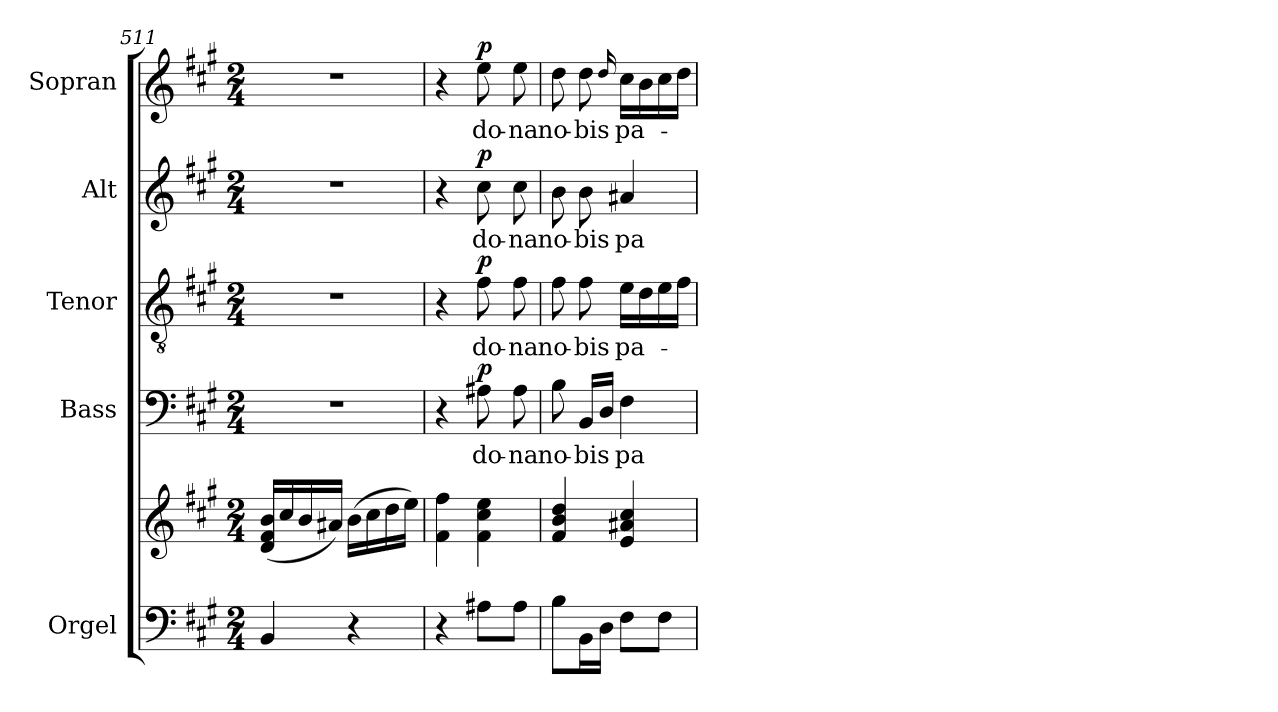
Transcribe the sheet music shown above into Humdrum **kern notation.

**kern	**kern	**kern	**text	**dynam	**kern	**text	**dynam	**kern	**text	**dynam	**kern	**text	**dynam
*part5	*part5	*part4	*part4	*part4	*part3	*part3	*part3	*part2	*part2	*part2	*part1	*part1	*part1
*staff6	*staff5	*staff4	*staff4	*staff4	*staff3	*staff3	*staff3	*staff2	*staff2	*staff2	*staff1	*staff1	*staff1
*I"Orgel	*	*I"Bass	*	*	*I"Tenor	*	*	*I"Alt	*	*	*I"Sopran	*	*
*I'Org.	*	*I'B.	*	*	*I'T.	*	*	*I'A.	*	*	*I'S.	*	*
*clefF4	*clefG2	*clefF4	*	*	*clefGv2	*	*	*clefG2	*	*	*clefG2	*	*
*k[f#c#g#]	*k[f#c#g#]	*k[f#c#g#]	*	*	*k[f#c#g#]	*	*	*k[f#c#g#]	*	*	*k[f#c#g#]	*	*
*A:	*A:	*A:	*	*	*A:	*	*	*A:	*	*	*A:	*	*
*M2/4	*M2/4	*M2/4	*	*	*M2/4	*	*	*M2/4	*	*	*M2/4	*	*
=511	=511	=511	=511	=511	=511	=511	=511	=511	=511	=511	=511	=511	=511
4BB/	(<16d/ 16f#/ 16b/LL	2r	.	.	2r	.	.	2r	.	.	2r	.	.
.	16cc#/	.	.	.	.	.	.	.	.	.	.	.	.
.	16b/	.	.	.	.	.	.	.	.	.	.	.	.
.	16a#X/JJ)	.	.	.	.	.	.	.	.	.	.	.	.
4r	(>16b\LL	.	.	.	.	.	.	.	.	.	.	.	.
.	16cc#\	.	.	.	.	.	.	.	.	.	.	.	.
.	16dd\	.	.	.	.	.	.	.	.	.	.	.	.
.	16ee\JJ)	.	.	.	.	.	.	.	.	.	.	.	.
=512	=512	=512	=512	=512	=512	=512	=512	=512	=512	=512	=512	=512	=512
4r	4f#\ 4ff#\	4r	.	.	4r	.	.	4r	.	.	4r	.	.
!	!	!	!LO:LY:b	!LO:DY:a	!	!LO:LY:b	!LO:DY:a	!	!LO:LY:b	!LO:DY:a	!	!LO:LY:b	!LO:DY:a
8A#X\L	4f#\ 4cc#\ 4ee\	8A#X\	do-	p	8f#\	do-	p	8cc#\	do-	p	8ee\	do-	p
!	!	!	!LO:LY:b	!	!	!LO:LY:b	!	!	!LO:LY:b	!	!	!LO:LY:b	!
8A#\J	.	8A#\	-na	.	8f#\	-na	.	8cc#\	-na	.	8ee\	-na	.
=513	=513	=513	=513	=513	=513	=513	=513	=513	=513	=513	=513	=513	=513
!	!	!	!LO:LY:b	!	!	!LO:LY:b	!	!	!LO:LY:b	!	!	!LO:LY:b	!
8B\L	4f#/ 4b/ 4dd/	8B\	no-	.	8f#\	no-	.	8b\	no-	.	8dd\	no-	.
!	!	!	!LO:LY:b	!	!	!LO:LY:b	!	!	!LO:LY:b	!	!	!LO:LY:b	!
16BB\L	.	16BB/LL	-bis	.	8f#\	-bis	.	8b\	-bis	.	8dd\	-bis	.
16D\JJ	.	16D/JJ	.	.	.	.	.	.	.	.	.	.	.
.	.	.	.	.	.	.	.	.	.	.	16qqdd/	.	.
!	!	!	!LO:LY:b	!	!	!LO:LY:b	!	!	!LO:LY:b	!	!	!LO:LY:b	!
8F#\L	4e/ 4a#X/ 4cc#/	4F#\	pa-	.	16e\LL	pa-	.	4a#X/	pa-	.	16cc#\LL	pa-	.
.	.	.	.	.	16d\	.	.	.	.	.	16b\	.	.
8F#\J	.	.	.	.	16e\	.	.	.	.	.	16cc#\	.	.
.	.	.	.	.	16f#\JJ	.	.	.	.	.	16dd\JJ	.	.
=	=	=	=	=	=	=	=	=	=	=	=	=	=
*-	*-	*-	*-	*-	*-	*-	*-	*-	*-	*-	*-	*-	*-
